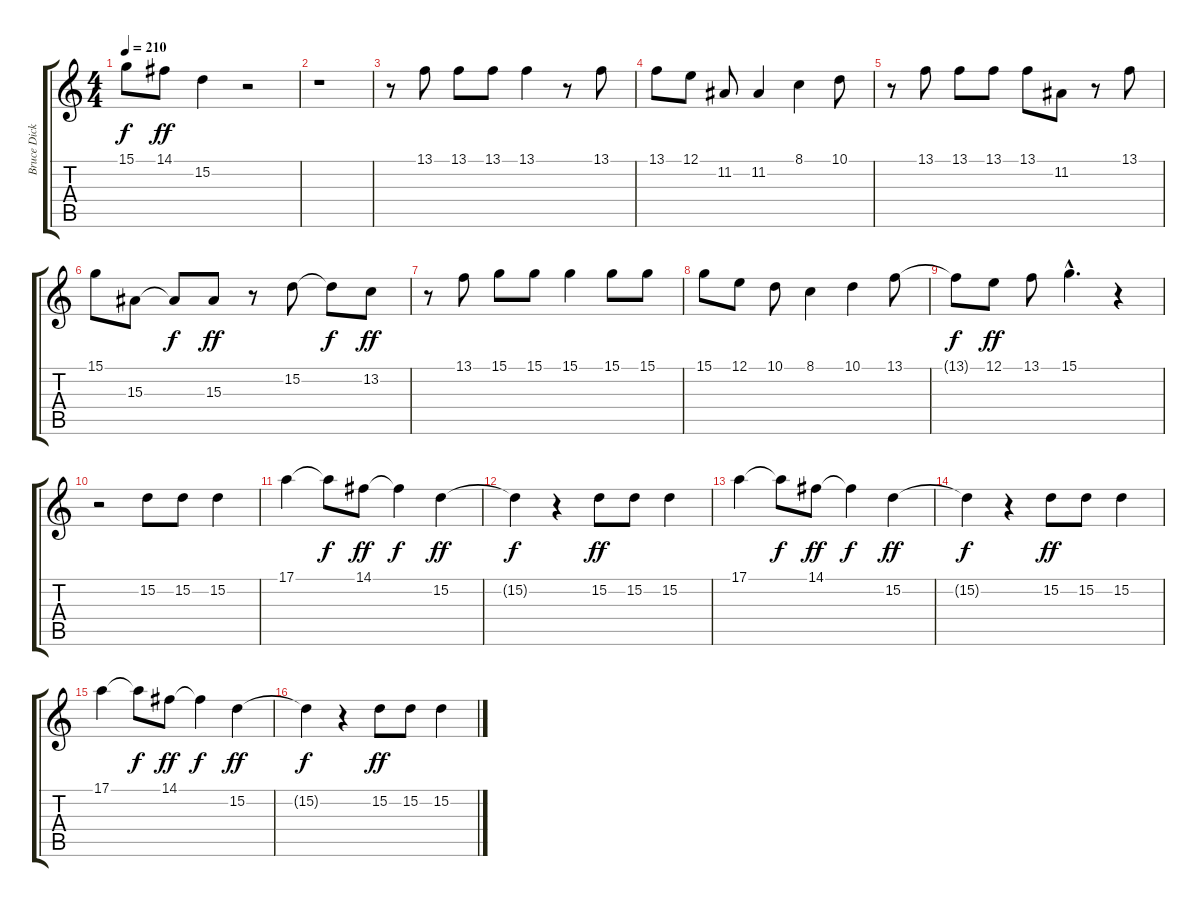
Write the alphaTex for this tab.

\track ("Bruce Dickinson" "Bruce Dick") {instrument choiraahs}
\staff {score tabs}
\tuning (E4 B3 G3 D3 A2 E2) {hide}
\ts (4 4)
\tempo 210
\clef g2
\ks c
15.1{t}.8{dy f} 14.1.8{dy ff} 15.2.4 r.2 |
r.1 |
r.8 13.1.8 13.1.8 13.1.8 13.1.4 r.8 13.1.8 |
13.1.8 12.1.8 11.2.8 11.2.4 8.1.4 10.1.8 |
r.8 13.1.8 13.1.8 13.1.8 13.1.8 11.2.8 r.8 13.1.8 |
15.1.8 15.3.8 15.3{t}.8{dy f} 15.3.8{dy ff} r.8 15.2.8 15.2{t}.8{dy f} 13.2.8{dy ff} |
r.8 13.1.8 15.1.8 15.1.8 15.1.4 15.1.8 15.1.8 |
15.1.8 12.1.8 10.1.8 8.1.4 10.1.4 13.1.8 |
13.1{t}.8{dy f} 12.1.8{dy ff} 13.1.8 15.1{hac}.4{d} r.4 |
r.2 15.2.8 15.2.8 15.2.4 |
17.1.4 17.1{t}.8{dy f} 14.1.8{dy ff} 14.1{t}.4{dy f} 15.2.4{dy ff} |
15.2{t}.4{dy f} r.4 15.2.8{dy ff} 15.2.8 15.2.4 |
17.1.4 17.1{t}.8{dy f} 14.1.8{dy ff} 14.1{t}.4{dy f} 15.2.4{dy ff} |
15.2{t}.4{dy f} r.4 15.2.8{dy ff} 15.2.8 15.2.4 |
17.1.4 17.1{t}.8{dy f} 14.1.8{dy ff} 14.1{t}.4{dy f} 15.2.4{dy ff} |
15.2{t}.4{dy f} r.4 15.2.8{dy ff} 15.2.8 15.2.4
